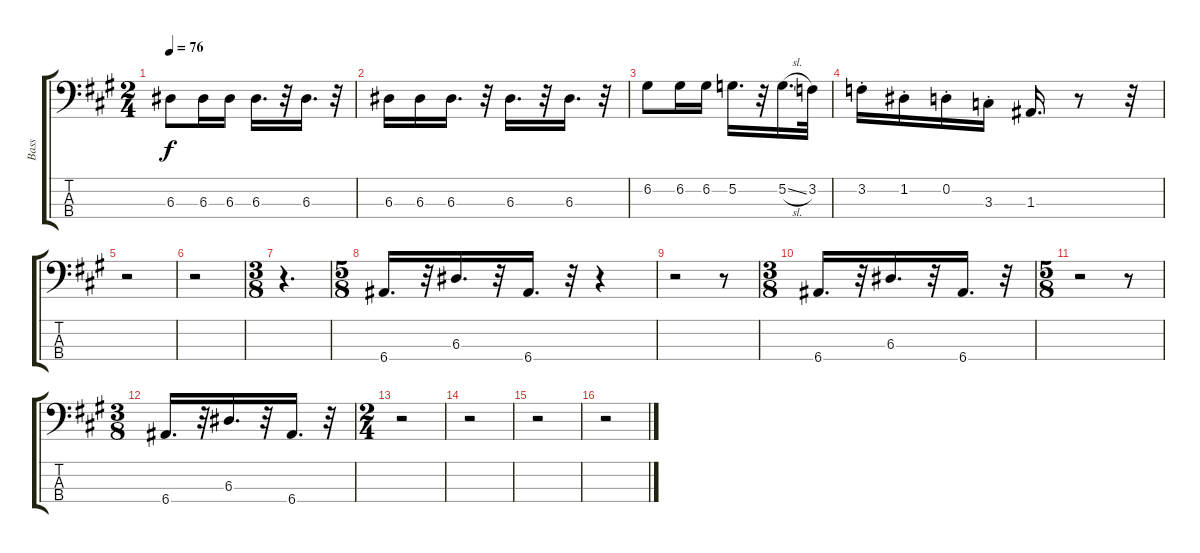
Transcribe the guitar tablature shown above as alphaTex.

\track ("Bass" "Bass") {instrument electricbassfinger}
\staff {score tabs}
\tuning (G2 D2 A1 E1) {hide}
\ts (2 4)
\tempo 76
\clef f4
\ks a
6.3.8{dy f} 6.3.16 6.3.16 6.3.16{d} r.32 6.3.16{d} r.32 |
6.3.16 6.3.16 6.3.16{d} r.32 6.3.16{d} r.32 6.3.16{d} r.32 |
6.2.8 6.2.16 6.2.16 5.2.16{d} r.32 5.2{sl}.16{d} 3.2.32 |
3.2{st}.16 1.2{st}.16 0.2{st}.16 3.3{st}.16 1.3.16{d} r.8 r.32 |
r.2 |
r.2 |
\ts (3 8)
r.4{d} |
\ts (5 8)
6.4.16{d} r.32 6.3.16{d} r.32 6.4.16{d} r.32 r.4 |
r.2 r.8 |
\ts (3 8)
6.4.16{d} r.32 6.3.16{d} r.32 6.4.16{d} r.32 |
\ts (5 8)
r.2 r.8 |
\ts (3 8)
6.4.16{d} r.32 6.3.16{d} r.32 6.4.16{d} r.32 |
\ts (2 4)
r.2 |
r.2 |
r.2 |
r.2
